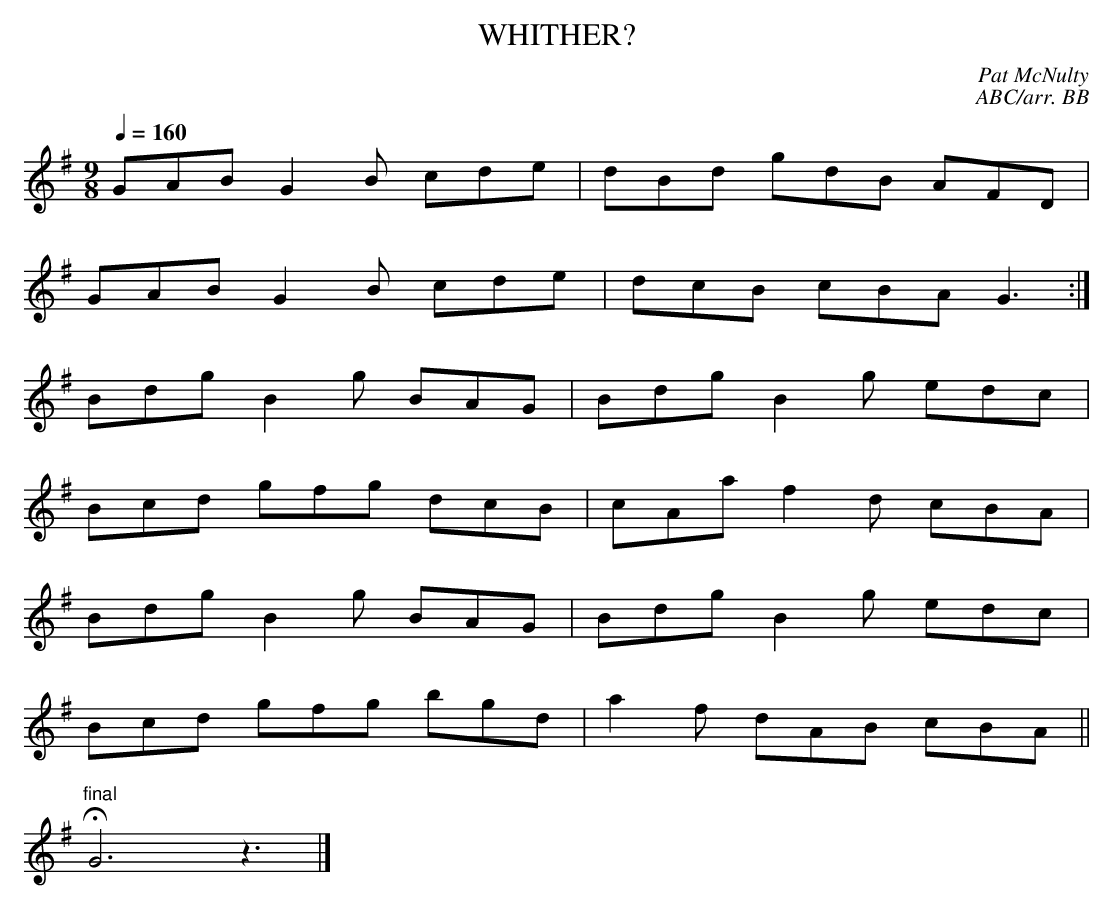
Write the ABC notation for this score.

X:1
T:WHITHER?
C:Pat McNulty
C:ABC/arr. BB
Q:1/4=160
L:1/8
M:9/8
K:G
GAB G2 B cde|dBd gdB AFD|
GAB G2 B cde|dcB cBA G3:|
Bdg B2 g BAG|Bdg B2 g edc|
Bcd gfg dcB|cAa f2 d cBA|
Bdg B2 g BAG|Bdg B2 g edc|
Bcd gfg bgd|a2 f dAB cBA||
"final"HG6z3|]
